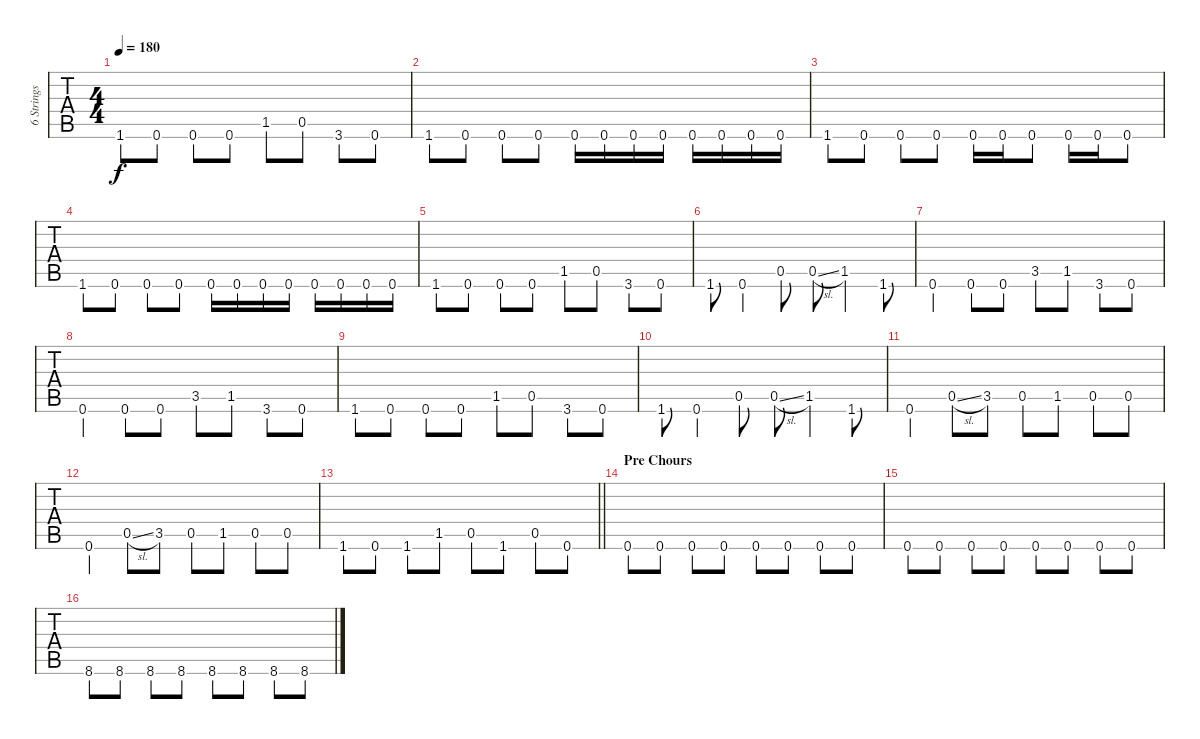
\track ("6 Strings Bass" "6 Strings ") {instrument electricbasspick}
\staff {tabs}
\tuning (D3 A2 E2 B1 Gb1 B0) {hide}
\ts (4 4)
\tempo 180
\clef f4
\ks c
1.6.8{dy f} 0.6.8 0.6.8 0.6.8 1.5.8 0.5.8 3.6.8 0.6.8 |
1.6.8 0.6.8 0.6.8 0.6.8 0.6.16 0.6.16 0.6.16 0.6.16 0.6.16 0.6.16 0.6.16 0.6.16 |
1.6.8 0.6.8 0.6.8 0.6.8 0.6.16 0.6.16 0.6.8 0.6.16 0.6.16 0.6.8 |
1.6.8 0.6.8 0.6.8 0.6.8 0.6.16 0.6.16 0.6.16 0.6.16 0.6.16 0.6.16 0.6.16 0.6.16 |
1.6.8 0.6.8 0.6.8 0.6.8 1.5.8 0.5.8 3.6.8 0.6.8 |
1.6.8 0.6.4 0.5.8 0.5{sl}.8 1.5.4 1.6.8 |
0.6.4 0.6.8 0.6.8 3.5.8 1.5.8 3.6.8 0.6.8 |
0.6.4 0.6.8 0.6.8 3.5.8 1.5.8 3.6.8 0.6.8 |
1.6.8 0.6.8 0.6.8 0.6.8 1.5.8 0.5.8 3.6.8 0.6.8 |
1.6.8 0.6.4 0.5.8 0.5{sl}.8 1.5.4 1.6.8 |
0.6.4 0.5{sl}.8 3.5.8 0.5.8 1.5.8 0.5.8 0.5.8 |
0.6.4 0.5{sl}.8 3.5.8 0.5.8 1.5.8 0.5.8 0.5.8 |
\barLineRight lightlight
1.6.8 0.6.8 1.6.8 1.5.8 0.5.8 1.6.8 0.5.8 0.6.8 |
\section ("" "Pre Chours")
0.6.8 0.6.8 0.6.8 0.6.8 0.6.8 0.6.8 0.6.8 0.6.8 |
0.6.8 0.6.8 0.6.8 0.6.8 0.6.8 0.6.8 0.6.8 0.6.8 |
8.6.8 8.6.8 8.6.8 8.6.8 8.6.8 8.6.8 8.6.8 8.6.8
